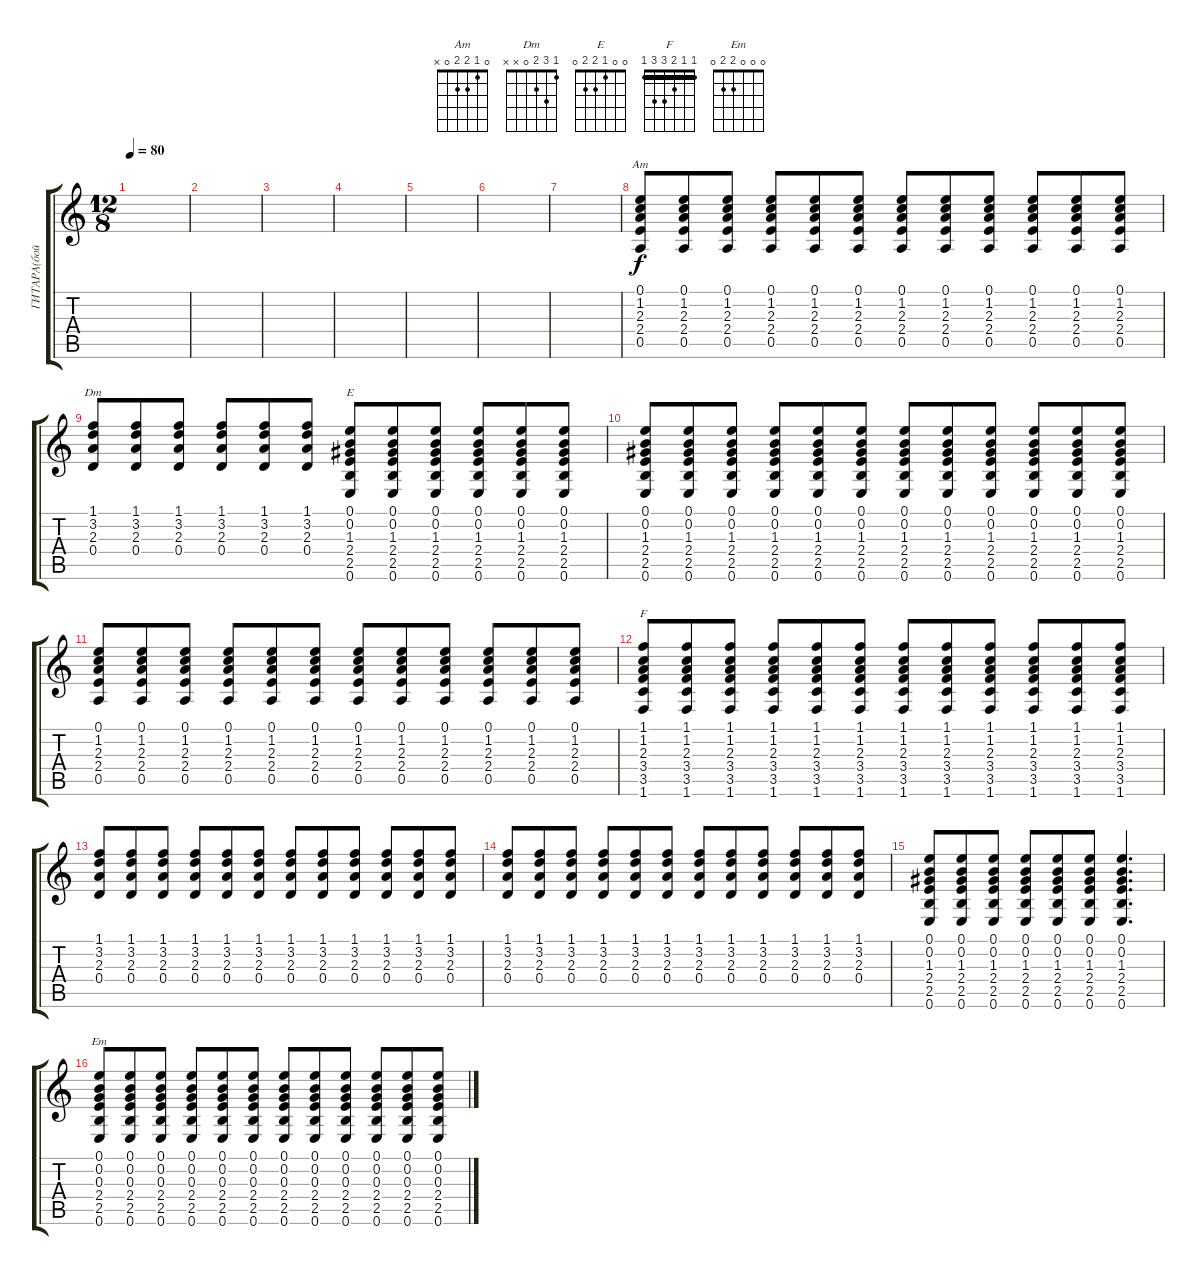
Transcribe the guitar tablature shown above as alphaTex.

\track ("ГИТАРА(бой)" "ГИТАРА(бой") {instrument acousticguitarsteel}
\staff {score tabs}
\tuning (E4 B3 G3 D3 A2 E2) {hide}
\chord ("Am" 0 1 2 2 0 x)
\chord ("Dm" 1 3 2 0 x x)
\chord ("E" 0 0 1 2 2 0)
\chord ("F" 1 1 2 3 3 1) {barre 1}
\chord ("Em" 0 0 0 2 2 0)
\ts (12 8)
\tempo 80
\clef g2
\ks c
|
|
|
|
|
|
|
(0.1 1.2 2.3 2.4 0.5).8{ch "Am"} (0.1 1.2 2.3 2.4 0.5).8 (0.1 1.2 2.3 2.4 0.5).8 (0.1 1.2 2.3 2.4 0.5).8 (0.1 1.2 2.3 2.4 0.5).8 (0.1 1.2 2.3 2.4 0.5).8 (0.1 1.2 2.3 2.4 0.5).8 (0.1 1.2 2.3 2.4 0.5).8 (0.1 1.2 2.3 2.4 0.5).8 (0.1 1.2 2.3 2.4 0.5).8 (0.1 1.2 2.3 2.4 0.5).8 (0.1 1.2 2.3 2.4 0.5).8 |
(1.1 3.2 2.3 0.4).8{ch "Dm"} (1.1 3.2 2.3 0.4).8 (1.1 3.2 2.3 0.4).8 (1.1 3.2 2.3 0.4).8 (1.1 3.2 2.3 0.4).8 (1.1 3.2 2.3 0.4).8 (0.1 0.2 1.3 2.4 2.5 0.6).8{ch "E"} (0.1 0.2 1.3 2.4 2.5 0.6).8 (0.1 0.2 1.3 2.4 2.5 0.6).8 (0.1 0.2 1.3 2.4 2.5 0.6).8 (0.1 0.2 1.3 2.4 2.5 0.6).8 (0.1 0.2 1.3 2.4 2.5 0.6).8 |
(0.1 0.2 1.3 2.4 2.5 0.6).8 (0.1 0.2 1.3 2.4 2.5 0.6).8 (0.1 0.2 1.3 2.4 2.5 0.6).8 (0.1 0.2 1.3 2.4 2.5 0.6).8 (0.1 0.2 1.3 2.4 2.5 0.6).8 (0.1 0.2 1.3 2.4 2.5 0.6).8 (0.1 0.2 1.3 2.4 2.5 0.6).8 (0.1 0.2 1.3 2.4 2.5 0.6).8 (0.1 0.2 1.3 2.4 2.5 0.6).8 (0.1 0.2 1.3 2.4 2.5 0.6).8 (0.1 0.2 1.3 2.4 2.5 0.6).8 (0.1 0.2 1.3 2.4 2.5 0.6).8 |
(0.1 1.2 2.3 2.4 0.5).8 (0.1 1.2 2.3 2.4 0.5).8 (0.1 1.2 2.3 2.4 0.5).8 (0.1 1.2 2.3 2.4 0.5).8 (0.1 1.2 2.3 2.4 0.5).8 (0.1 1.2 2.3 2.4 0.5).8 (0.1 1.2 2.3 2.4 0.5).8 (0.1 1.2 2.3 2.4 0.5).8 (0.1 1.2 2.3 2.4 0.5).8 (0.1 1.2 2.3 2.4 0.5).8 (0.1 1.2 2.3 2.4 0.5).8 (0.1 1.2 2.3 2.4 0.5).8 |
(1.1 1.2 2.3 3.4 3.5 1.6).8{ch "F"} (1.1 1.2 2.3 3.4 3.5 1.6).8 (1.1 1.2 2.3 3.4 3.5 1.6).8 (1.1 1.2 2.3 3.4 3.5 1.6).8 (1.1 1.2 2.3 3.4 3.5 1.6).8 (1.1 1.2 2.3 3.4 3.5 1.6).8 (1.1 1.2 2.3 3.4 3.5 1.6).8 (1.1 1.2 2.3 3.4 3.5 1.6).8 (1.1 1.2 2.3 3.4 3.5 1.6).8 (1.1 1.2 2.3 3.4 3.5 1.6).8 (1.1 1.2 2.3 3.4 3.5 1.6).8 (1.1 1.2 2.3 3.4 3.5 1.6).8 |
(1.1 3.2 2.3 0.4).8 (1.1 3.2 2.3 0.4).8 (1.1 3.2 2.3 0.4).8 (1.1 3.2 2.3 0.4).8 (1.1 3.2 2.3 0.4).8 (1.1 3.2 2.3 0.4).8 (1.1 3.2 2.3 0.4).8 (1.1 3.2 2.3 0.4).8 (1.1 3.2 2.3 0.4).8 (1.1 3.2 2.3 0.4).8 (1.1 3.2 2.3 0.4).8 (1.1 3.2 2.3 0.4).8 |
(1.1 3.2 2.3 0.4).8 (1.1 3.2 2.3 0.4).8 (1.1 3.2 2.3 0.4).8 (1.1 3.2 2.3 0.4).8 (1.1 3.2 2.3 0.4).8 (1.1 3.2 2.3 0.4).8 (1.1 3.2 2.3 0.4).8 (1.1 3.2 2.3 0.4).8 (1.1 3.2 2.3 0.4).8 (1.1 3.2 2.3 0.4).8 (1.1 3.2 2.3 0.4).8 (1.1 3.2 2.3 0.4).8 |
(0.1 0.2 1.3 2.4 2.5 0.6).8 (0.1 0.2 1.3 2.4 2.5 0.6).8 (0.1 0.2 1.3 2.4 2.5 0.6).8 (0.1 0.2 1.3 2.4 2.5 0.6).8 (0.1 0.2 1.3 2.4 2.5 0.6).8 (0.1 0.2 1.3 2.4 2.5 0.6).8 (0.1 0.2 1.3 2.4 2.5 0.6).4{d} |
(0.1 0.2 0.3 2.4 2.5 0.6).8{ch "Em"} (0.1 0.2 0.3 2.4 2.5 0.6).8 (0.1 0.2 0.3 2.4 2.5 0.6).8 (0.1 0.2 0.3 2.4 2.5 0.6).8 (0.1 0.2 0.3 2.4 2.5 0.6).8 (0.1 0.2 0.3 2.4 2.5 0.6).8 (0.1 0.2 0.3 2.4 2.5 0.6).8 (0.1 0.2 0.3 2.4 2.5 0.6).8 (0.1 0.2 0.3 2.4 2.5 0.6).8 (0.1 0.2 0.3 2.4 2.5 0.6).8 (0.1 0.2 0.3 2.4 2.5 0.6).8 (0.1 0.2 0.3 2.4 2.5 0.6).8
